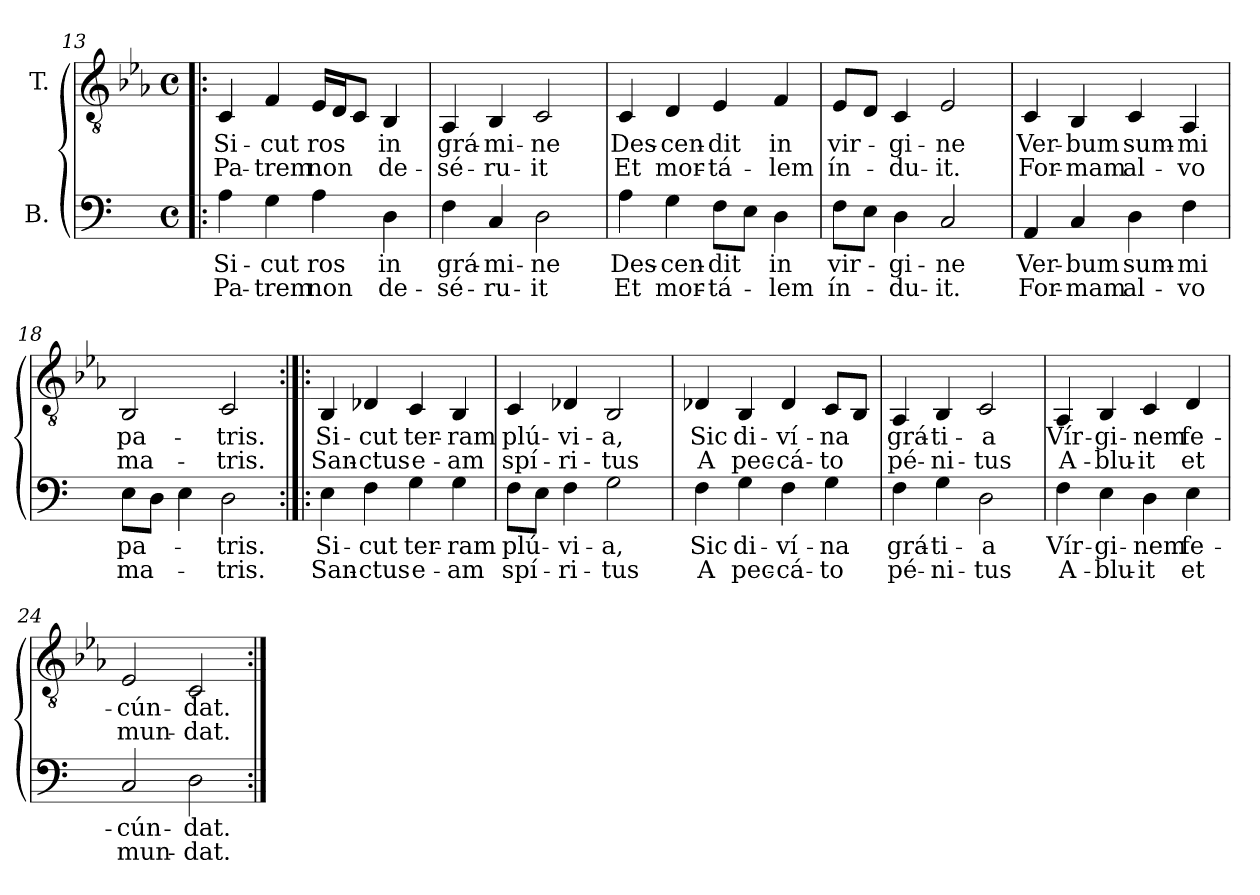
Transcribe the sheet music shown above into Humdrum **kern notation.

**kern	**text	**text	**kern	**text	**text
*part2	*part2	*part2	*part1	*part1	*part1
*staff2	*staff2	*staff2	*staff1	*staff1	*staff1
*I"B.	*	*	*I"T.	*	*
!!LO:LB:g=z
*clefF4	*	*	*clefGv2	*	*
*	*	*	*ITrd2c3	*	*
*k[]	*	*	*k[]	*	*
*a:	*	*	*a:	*	*
*M4/4	*	*	*M4/4	*	*
*met(c)	*	*	*met(c)	*	*
=13!|:	=13!|:	=13!|:	=13!|:	=13!|:	=13!|:
!	!LO:LY:b:color=#000000	!LO:LY:b:color=#000000	!	!	!
!	!	!	!	!LO:LY:b:color=#000000	!LO:LY:b:color=#000000
4Ai\	Si-	Pa-	4AAi/	Si-	Pa-
!	!LO:LY:b:color=#000000	!LO:LY:b:color=#000000	!	!	!
!	!	!	!	!LO:LY:b:color=#000000	!LO:LY:b:color=#000000
4Gi\	-cut	-trem	4Di/	-cut	-trem
!	!LO:LY:b:color=#000000	!LO:LY:b:color=#000000	!	!	!
!	!	!	!	!LO:LY:b:color=#000000	!LO:LY:b:color=#000000
4Ai\	ros	non	16Ci/LL	ros	non
.	.	.	16BBi/J	.	.
.	.	.	8AAi/J	.	.
!	!LO:LY:b:color=#000000	!LO:LY:b:color=#000000	!	!	!
!	!	!	!	!LO:LY:b:color=#000000	!LO:LY:b:color=#000000
4Di\	in	de-	4GGi/	in	de-
=14	=14	=14	=14	=14	=14
!	!LO:LY:b:color=#000000	!LO:LY:b:color=#000000	!	!	!
!	!	!	!	!LO:LY:b:color=#000000	!LO:LY:b:color=#000000
4Fi\	grá-	-sé-	4FFi/	grá-	-sé-
!	!LO:LY:b:color=#000000	!LO:LY:b:color=#000000	!	!	!
!	!	!	!	!LO:LY:b:color=#000000	!LO:LY:b:color=#000000
4Ci/	-mi-	-ru-	4GGi/	-mi-	-ru-
!	!LO:LY:b:color=#000000	!LO:LY:b:color=#000000	!	!	!
!	!	!	!	!LO:LY:b:color=#000000	!LO:LY:b:color=#000000
2Di\	-ne	-it	2AAi/	-ne	-it
=15	=15	=15	=15	=15	=15
!	!LO:LY:b:color=#000000	!LO:LY:b:color=#000000	!	!	!
!	!	!	!	!LO:LY:b:color=#000000	!LO:LY:b:color=#000000
4Ai\	Des-	Et	4AAi/	Des-	Et
!	!LO:LY:b:color=#000000	!LO:LY:b:color=#000000	!	!	!
!	!	!	!	!LO:LY:b:color=#000000	!LO:LY:b:color=#000000
4Gi\	-cen-	mor-	4BBi/	-cen-	mor-
!	!LO:LY:b:color=#000000	!LO:LY:b:color=#000000	!	!	!
!	!	!	!	!LO:LY:b:color=#000000	!LO:LY:b:color=#000000
8Fi\L	-dit	-tá-	4Ci/	-dit	-tá-
8Ei\J	.	.	.	.	.
!	!LO:LY:b:color=#000000	!LO:LY:b:color=#000000	!	!	!
!	!	!	!	!LO:LY:b:color=#000000	!LO:LY:b:color=#000000
4Di\	in	-lem	4Di/	in	-lem
=16	=16	=16	=16	=16	=16
!	!LO:LY:b:color=#000000	!LO:LY:b:color=#000000	!	!	!
!	!	!	!	!LO:LY:b:color=#000000	!LO:LY:b:color=#000000
8Fi\L	vir-	ín-	8Ci/L	vir-	ín-
8Ei\J	.	.	8BBi/J	.	.
!	!LO:LY:b:color=#000000	!LO:LY:b:color=#000000	!	!	!
!	!	!	!	!LO:LY:b:color=#000000	!LO:LY:b:color=#000000
4Di\	-gi-	-du-	4AAi/	-gi-	-du-
!	!LO:LY:b:color=#000000	!LO:LY:b:color=#000000	!	!	!
!	!	!	!	!LO:LY:b:color=#000000	!LO:LY:b:color=#000000
2Ci/	-ne	-it.	2Ci/	-ne	-it.
=17	=17	=17	=17	=17	=17
!	!LO:LY:b:color=#000000	!LO:LY:b:color=#000000	!	!	!
!	!	!	!	!LO:LY:b:color=#000000	!LO:LY:b:color=#000000
4AAi/	Ver-	For-	4AAi/	Ver-	For-
!	!LO:LY:b:color=#000000	!LO:LY:b:color=#000000	!	!	!
!	!	!	!	!LO:LY:b:color=#000000	!LO:LY:b:color=#000000
4Ci/	-bum	-mam	4GGi/	-bum	-mam
!	!LO:LY:b:color=#000000	!LO:LY:b:color=#000000	!	!	!
!	!	!	!	!LO:LY:b:color=#000000	!LO:LY:b:color=#000000
4Di\	sum-	al-	4AAi/	sum-	al-
!	!LO:LY:b:color=#000000	!LO:LY:b:color=#000000	!	!	!
!	!	!	!	!LO:LY:b:color=#000000	!LO:LY:b:color=#000000
4Fi\	-mi	-vo	4FFi/	-mi	-vo
=18	=18	=18	=18	=18	=18
!	!LO:LY:b:color=#000000	!LO:LY:b:color=#000000	!	!	!
!	!	!	!	!LO:LY:b:color=#000000	!LO:LY:b:color=#000000
8Ei\L	pa-	ma-	2GGi/	pa-	ma-
8Di\J	.	.	.	.	.
4Ei\	.	.	.	.	.
!	!LO:LY:b:color=#000000	!LO:LY:b:color=#000000	!	!	!
!	!	!	!	!LO:LY:b:color=#000000	!LO:LY:b:color=#000000
2Di\	-tris.	-tris.	2AAi/	-tris.	-tris.
!!LO:LB:g=z
=19:|!|:	=19:|!|:	=19:|!|:	=19:|!|:	=19:|!|:	=19:|!|:
!	!LO:LY:b:color=#000000	!LO:LY:b:color=#000000	!	!	!
!	!	!	!	!LO:LY:b:color=#000000	!LO:LY:b:color=#000000
4Ei\	Si-	San-	4GGi/	Si-	San-
!	!LO:LY:b:color=#000000	!LO:LY:b:color=#000000	!	!	!
!	!	!	!	!LO:LY:b:color=#000000	!LO:LY:b:color=#000000
4Fi\	-cut	-ctus	4BB-Xi/	-cut	-ctus
!	!LO:LY:b:color=#000000	!LO:LY:b:color=#000000	!	!	!
!	!	!	!	!LO:LY:b:color=#000000	!LO:LY:b:color=#000000
4Gi\	ter-	e-	4AAi/	ter-	e-
!	!LO:LY:b:color=#000000	!LO:LY:b:color=#000000	!	!	!
!	!	!	!	!LO:LY:b:color=#000000	!LO:LY:b:color=#000000
4Gi\	-ram	-am	4GGi/	-ram	-am
=20	=20	=20	=20	=20	=20
!	!LO:LY:b:color=#000000	!LO:LY:b:color=#000000	!	!	!
!	!	!	!	!LO:LY:b:color=#000000	!LO:LY:b:color=#000000
8Fi\L	plú-	spí-	4AAi/	plú-	spí-
8Ei\J	.	.	.	.	.
!	!LO:LY:b:color=#000000	!LO:LY:b:color=#000000	!	!	!
!	!	!	!	!LO:LY:b:color=#000000	!LO:LY:b:color=#000000
4Fi\	-vi-	-ri-	4BB-Xi/	-vi-	-ri-
!	!LO:LY:b:color=#000000	!LO:LY:b:color=#000000	!	!	!
!	!	!	!	!LO:LY:b:color=#000000	!LO:LY:b:color=#000000
2Gi\	-a,	-tus	2GGi/	-a,	-tus
=21	=21	=21	=21	=21	=21
!	!LO:LY:b:color=#000000	!LO:LY:b:color=#000000	!	!	!
!	!	!	!	!LO:LY:b:color=#000000	!LO:LY:b:color=#000000
4Fi\	Sic	A	4BB-Xi/	Sic	A
!	!LO:LY:b:color=#000000	!LO:LY:b:color=#000000	!	!	!
!	!	!	!	!LO:LY:b:color=#000000	!LO:LY:b:color=#000000
4Gi\	di-	pec-	4GGi/	di-	pec-
!	!LO:LY:b:color=#000000	!LO:LY:b:color=#000000	!	!	!
!	!	!	!	!LO:LY:b:color=#000000	!LO:LY:b:color=#000000
4Fi\	-ví-	-cá-	4BB-i/	-ví-	-cá-
!	!LO:LY:b:color=#000000	!LO:LY:b:color=#000000	!	!	!
!	!	!	!	!LO:LY:b:color=#000000	!LO:LY:b:color=#000000
4Gi\	-na	-to	8AAi/L	-na	-to
.	.	.	8GGi/J	.	.
=22	=22	=22	=22	=22	=22
!	!LO:LY:b:color=#000000	!LO:LY:b:color=#000000	!	!	!
!	!	!	!	!LO:LY:b:color=#000000	!LO:LY:b:color=#000000
4Fi\	grá-	pé-	4FFi/	grá-	pé-
!	!LO:LY:b:color=#000000	!LO:LY:b:color=#000000	!	!	!
!	!	!	!	!LO:LY:b:color=#000000	!LO:LY:b:color=#000000
4Gi\	-ti-	-ni-	4GGi/	-ti-	-ni-
!	!LO:LY:b:color=#000000	!LO:LY:b:color=#000000	!	!	!
!	!	!	!	!LO:LY:b:color=#000000	!LO:LY:b:color=#000000
2Di\	-a	-tus	2AAi/	-a	-tus
=23	=23	=23	=23	=23	=23
!	!LO:LY:b:color=#000000	!LO:LY:b:color=#000000	!	!	!
!	!	!	!	!LO:LY:b:color=#000000	!LO:LY:b:color=#000000
4Fi\	Vír-	A-	4FFi/	Vír-	A-
!	!LO:LY:b:color=#000000	!LO:LY:b:color=#000000	!	!	!
!	!	!	!	!LO:LY:b:color=#000000	!LO:LY:b:color=#000000
4Ei\	-gi-	-blu-	4GGi/	-gi-	-blu-
!	!LO:LY:b:color=#000000	!LO:LY:b:color=#000000	!	!	!
!	!	!	!	!LO:LY:b:color=#000000	!LO:LY:b:color=#000000
4Di\	-nem	-it	4AAi/	-nem	-it
!	!LO:LY:b:color=#000000	!LO:LY:b:color=#000000	!	!	!
!	!	!	!	!LO:LY:b:color=#000000	!LO:LY:b:color=#000000
4Ei\	fe-	et	4BBi/	fe-	et
=24	=24	=24	=24	=24	=24
!	!LO:LY:b:color=#000000	!LO:LY:b:color=#000000	!	!	!
!	!	!	!	!LO:LY:b:color=#000000	!LO:LY:b:color=#000000
2Ci/	-cún-	mun-	2Ci/	-cún-	mun-
!	!LO:LY:b:color=#000000	!LO:LY:b:color=#000000	!	!	!
!	!	!	!	!LO:LY:b:color=#000000	!LO:LY:b:color=#000000
2Di\	-dat.	-dat.	2AAi/	-dat.	-dat.
=:|!	=:|!	=:|!	=:|!	=:|!	=:|!
*-	*-	*-	*-	*-	*-
